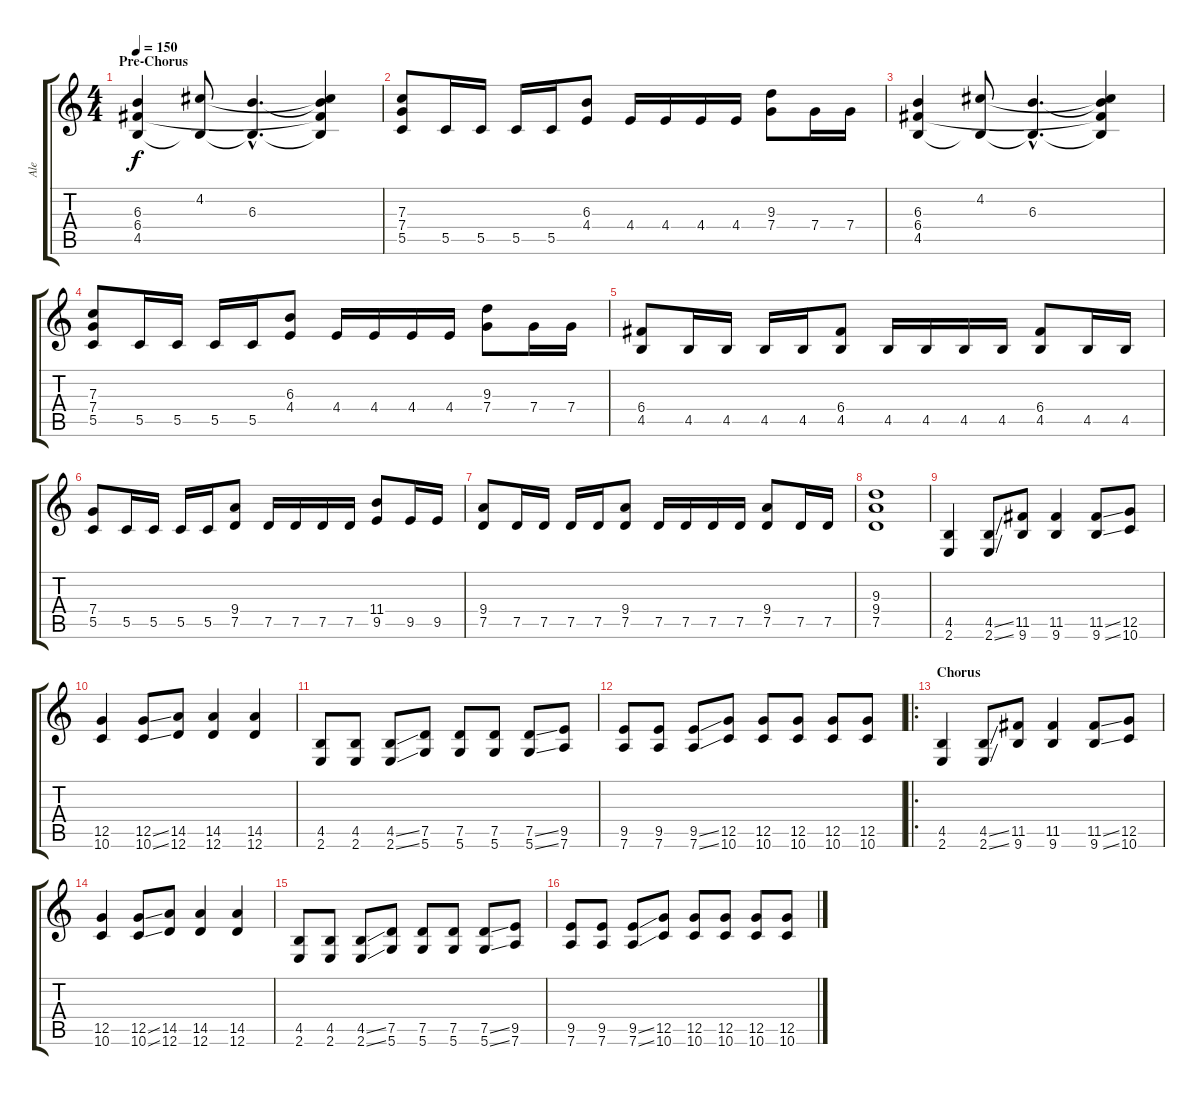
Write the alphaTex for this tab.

\track ("Ale" "Ale") {instrument distortionguitar}
\staff {score tabs}
\tuning (D4 A3 F3 C3 G2 D2) {hide}
\ts (4 4)
\section ("" "Pre-Chorus")
\tempo 150
\clef g2
\ks c
(6.3 6.4 4.5).4{dy f volume 11} (4.2 4.5{t}).8 (6.3{hac} 4.5{hac t}).4{d} (4.2{t} 6.3{t} 6.4{t} 4.5{t}).4 |
(7.3 7.4 5.5).8 5.5.16 5.5.16 5.5.16 5.5.16 (6.3 4.4).8 4.4.16 4.4.16 4.4.16 4.4.16 (9.3 7.4).8 7.4.16 7.4.16 |
(6.3 6.4 4.5).4{volume 11} (4.2 4.5{t}).8 (6.3{hac} 4.5{hac t}).4{d} (4.2{t} 6.3{t} 6.4{t} 4.5{t}).4 |
(7.3 7.4 5.5).8 5.5.16 5.5.16 5.5.16 5.5.16 (6.3 4.4).8 4.4.16 4.4.16 4.4.16 4.4.16 (9.3 7.4).8 7.4.16 7.4.16 |
(6.4 4.5).8 4.5.16 4.5.16 4.5.16 4.5.16 (6.4 4.5).8 4.5.16 4.5.16 4.5.16 4.5.16 (6.4 4.5).8 4.5.16 4.5.16 |
(7.4 5.5).8 5.5.16 5.5.16 5.5.16 5.5.16 (9.4 7.5).8 7.5.16 7.5.16 7.5.16 7.5.16 (11.4 9.5).8 9.5.16 9.5.16 |
(9.4 7.5).8 7.5.16 7.5.16 7.5.16 7.5.16 (9.4 7.5).8 7.5.16 7.5.16 7.5.16 7.5.16 (9.4 7.5).8 7.5.16 7.5.16 |
(9.3 9.4 7.5).1 |
(4.5 2.6).4{volume 11} (4.5{ss} 2.6{ss}).8 (11.5 9.6).8 (11.5 9.6).4 (11.5{ss} 9.6{ss}).8 (12.5 10.6).8 |
(12.5 10.6).4 (12.5{ss} 10.6{ss}).8 (14.5 12.6).8 (14.5 12.6).4 (14.5 12.6).4 |
(4.5 2.6).8 (4.5 2.6).8 (4.5{ss} 2.6{ss}).8 (7.5 5.6).8 (7.5 5.6).8 (7.5 5.6).8 (7.5{ss} 5.6{ss}).8 (9.5 7.6).8 |
(9.5 7.6).8 (9.5 7.6).8 (9.5{ss} 7.6{ss}).8 (12.5 10.6).8 (12.5 10.6).8 (12.5 10.6).8 (12.5 10.6).8 (12.5 10.6).8 |
\ro
\section ("" "Chorus")
(4.5 2.6).4{volume 11} (4.5{ss} 2.6{ss}).8 (11.5 9.6).8 (11.5 9.6).4 (11.5{ss} 9.6{ss}).8 (12.5 10.6).8 |
(12.5 10.6).4 (12.5{ss} 10.6{ss}).8 (14.5 12.6).8 (14.5 12.6).4 (14.5 12.6).4 |
(4.5 2.6).8 (4.5 2.6).8 (4.5{ss} 2.6{ss}).8 (7.5 5.6).8 (7.5 5.6).8 (7.5 5.6).8 (7.5{ss} 5.6{ss}).8 (9.5 7.6).8 |
(9.5 7.6).8 (9.5 7.6).8 (9.5{ss} 7.6{ss}).8 (12.5 10.6).8 (12.5 10.6).8 (12.5 10.6).8 (12.5 10.6).8 (12.5 10.6).8
